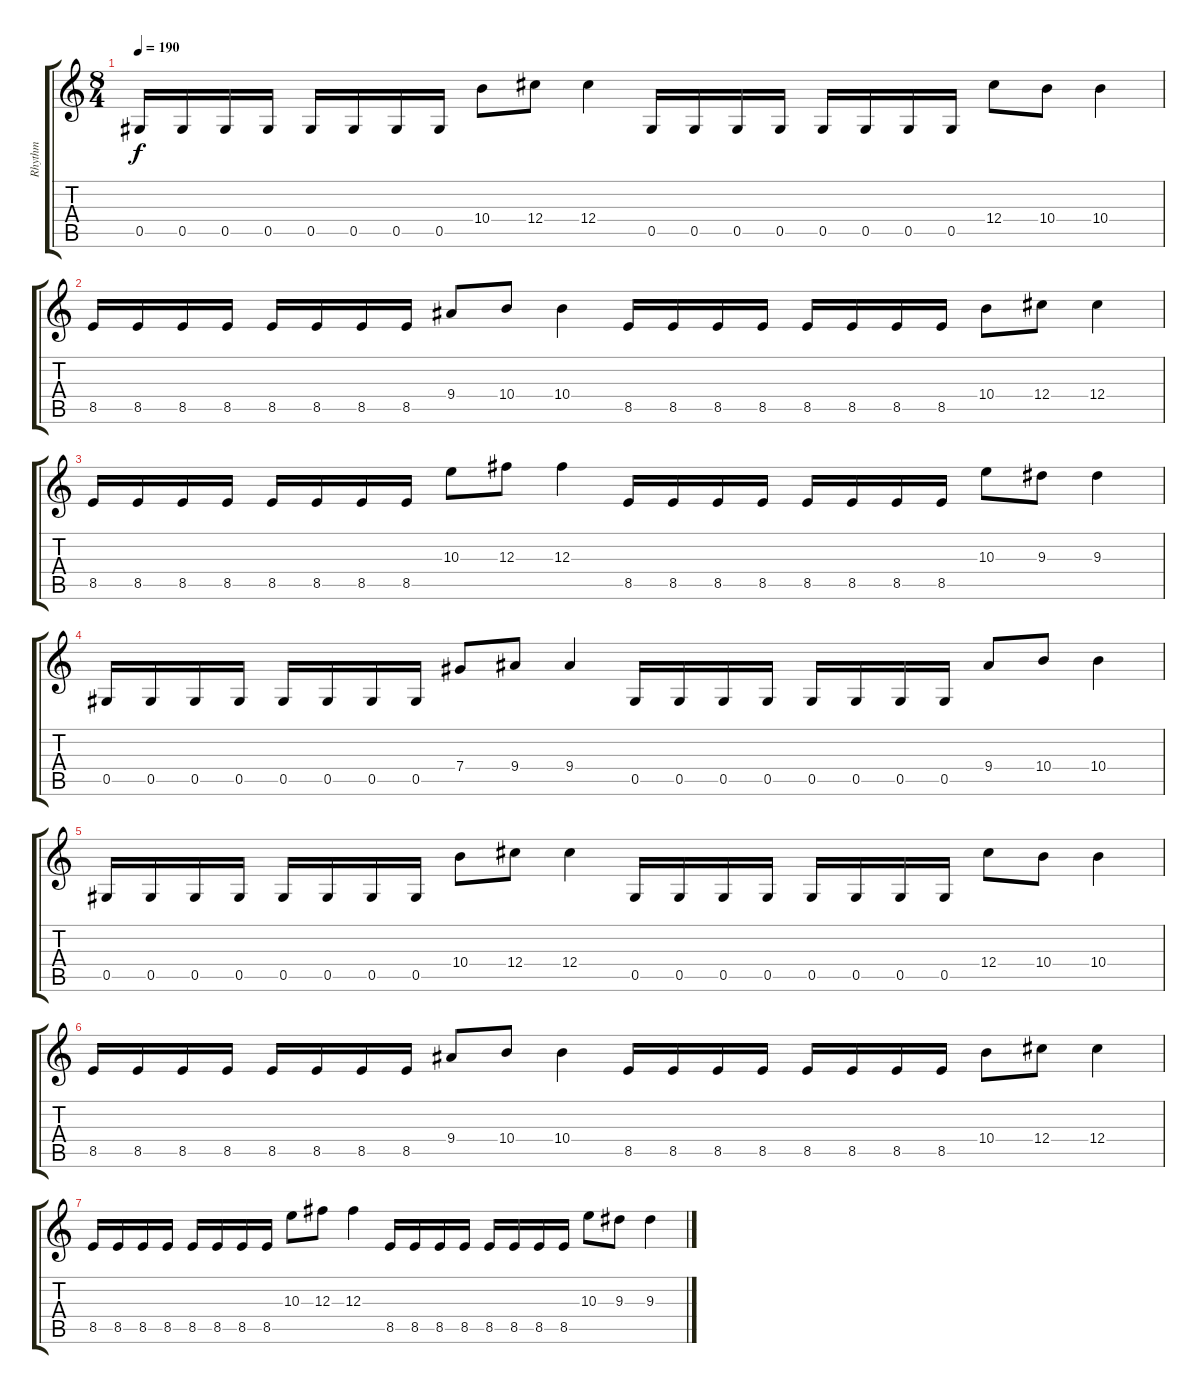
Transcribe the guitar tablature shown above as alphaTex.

\track ("Rhythm" "Rhythm") {instrument distortionguitar}
\staff {score tabs}
\tuning (Eb4 Bb3 Gb3 Db3 Ab2 Eb2) {hide}
\ts (8 4)
\tempo 190
\clef g2
\ks c
0.5.16{dy f} 0.5.16 0.5.16 0.5.16 0.5.16 0.5.16 0.5.16 0.5.16 10.4.8 12.4.8 12.4.4 0.5.16 0.5.16 0.5.16 0.5.16 0.5.16 0.5.16 0.5.16 0.5.16 12.4.8 10.4.8 10.4.4 |
8.5.16 8.5.16 8.5.16 8.5.16 8.5.16 8.5.16 8.5.16 8.5.16 9.4.8 10.4.8 10.4.4 8.5.16 8.5.16 8.5.16 8.5.16 8.5.16 8.5.16 8.5.16 8.5.16 10.4.8 12.4.8 12.4.4 |
8.5.16 8.5.16 8.5.16 8.5.16 8.5.16 8.5.16 8.5.16 8.5.16 10.3.8 12.3.8 12.3.4 8.5.16 8.5.16 8.5.16 8.5.16 8.5.16 8.5.16 8.5.16 8.5.16 10.3.8 9.3.8 9.3.4 |
0.5.16 0.5.16 0.5.16 0.5.16 0.5.16 0.5.16 0.5.16 0.5.16 7.4.8 9.4.8 9.4.4 0.5.16 0.5.16 0.5.16 0.5.16 0.5.16 0.5.16 0.5.16 0.5.16 9.4.8 10.4.8 10.4.4 |
0.5.16 0.5.16 0.5.16 0.5.16 0.5.16 0.5.16 0.5.16 0.5.16 10.4.8 12.4.8 12.4.4 0.5.16 0.5.16 0.5.16 0.5.16 0.5.16 0.5.16 0.5.16 0.5.16 12.4.8 10.4.8 10.4.4 |
8.5.16 8.5.16 8.5.16 8.5.16 8.5.16 8.5.16 8.5.16 8.5.16 9.4.8 10.4.8 10.4.4 8.5.16 8.5.16 8.5.16 8.5.16 8.5.16 8.5.16 8.5.16 8.5.16 10.4.8 12.4.8 12.4.4 |
8.5.16 8.5.16 8.5.16 8.5.16 8.5.16 8.5.16 8.5.16 8.5.16 10.3.8 12.3.8 12.3.4 8.5.16 8.5.16 8.5.16 8.5.16 8.5.16 8.5.16 8.5.16 8.5.16 10.3.8 9.3.8 9.3.4
